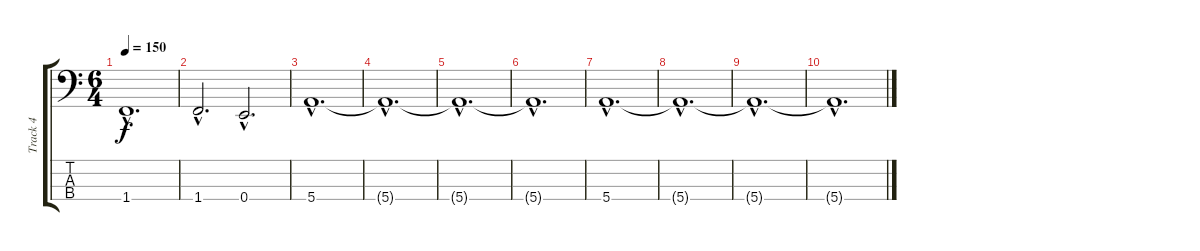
\track ("Track 4" "Track 4") {instrument electricbassfinger}
\staff {score tabs}
\tuning (G2 D2 A1 E1) {hide}
\ts (6 4)
\tempo 150
\clef f4
\ks c
1.4{hac}.1{d dy f} |
1.4{hac}.2{d} 0.4{hac}.2{d} |
5.4{hac}.1{d} |
5.4{hac t}.1{d} |
5.4{hac t}.1{d} |
5.4{hac t}.1{d} |
5.4{hac}.1{d} |
5.4{hac t}.1{d} |
5.4{hac t}.1{d} |
5.4{hac t}.1{d}
